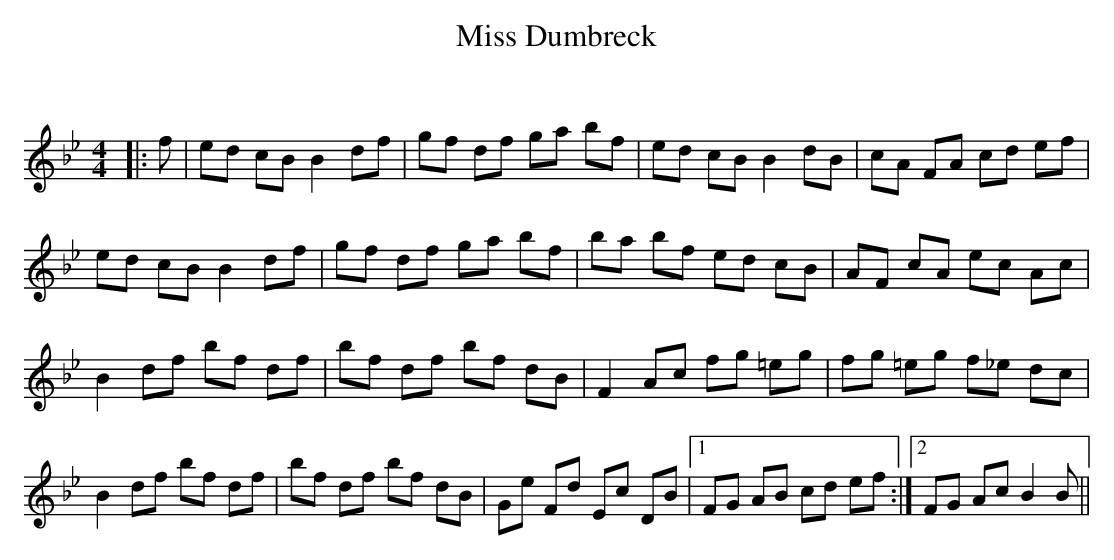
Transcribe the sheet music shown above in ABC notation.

X:1
T: Miss Dumbreck
C:
Q: 232
K:Bb
M:4/4
L:1/8
|:f|ed cB B2 df|gf df ga bf|ed cB B2 dB|cA FA cd ef|
ed cB B2 df|gf df ga bf|ba bf ed cB|AF cA ec Ac|
B2 df bf df|bf df bf dB|F2 Ac fg =eg|fg =eg f_e dc|
B2 df bf df|bf df bf dB|Ge Fd Ec DB|1FG AB cd ef:|2FG Ac B2 B||
